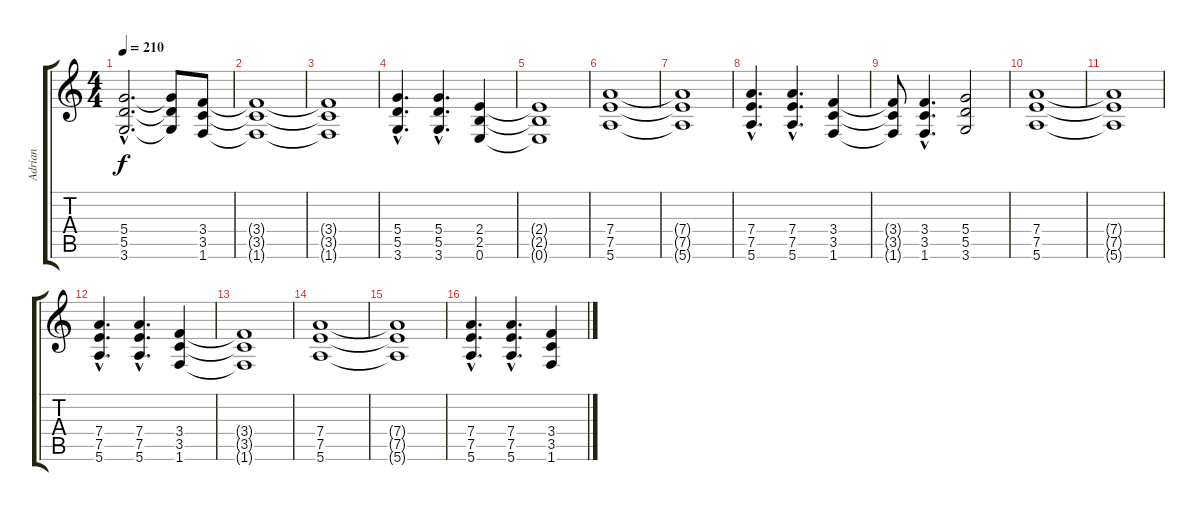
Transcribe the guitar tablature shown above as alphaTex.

\track ("Adrian" "Adrian") {instrument distortionguitar}
\staff {score tabs}
\tuning (E4 B3 G3 D3 A2 E2) {hide}
\ts (4 4)
\tempo 210
\clef g2
\ks c
(5.4{hac t} 5.5{hac t} 3.6{hac t}).2{d dy f} (5.4{t} 5.5{t} 3.6{t}).8 (3.4 3.5 1.6).8 |
(3.4{t} 3.5{t} 1.6{t}).1 |
(3.4{t} 3.5{t} 1.6{t}).1 |
(5.4{hac} 5.5{hac} 3.6{hac}).4{d} (5.4{hac} 5.5{hac} 3.6{hac}).4{d} (2.4 2.5 0.6).4 |
(2.4{t} 2.5{t} 0.6{t}).1 |
(7.4 7.5 5.6).1 |
(7.4{t} 7.5{t} 5.6{t}).1 |
(7.4{hac} 7.5{hac} 5.6{hac}).4{d} (7.4{hac} 7.5{hac} 5.6{hac}).4{d} (3.4 3.5 1.6).4 |
(3.4{t} 3.5{t} 1.6{t}).8 (3.4{hac} 3.5{hac} 1.6{hac}).4{d} (5.4 5.5 3.6).2 |
(7.4 7.5 5.6).1 |
(7.4{t} 7.5{t} 5.6{t}).1 |
(7.4{hac} 7.5{hac} 5.6{hac}).4{d} (7.4{hac} 7.5{hac} 5.6{hac}).4{d} (3.4 3.5 1.6).4 |
(3.4{t} 3.5{t} 1.6{t}).1 |
(7.4 7.5 5.6).1 |
(7.4{t} 7.5{t} 5.6{t}).1 |
(7.4{hac} 7.5{hac} 5.6{hac}).4{d} (7.4{hac} 7.5{hac} 5.6{hac}).4{d} (3.4 3.5 1.6).4
